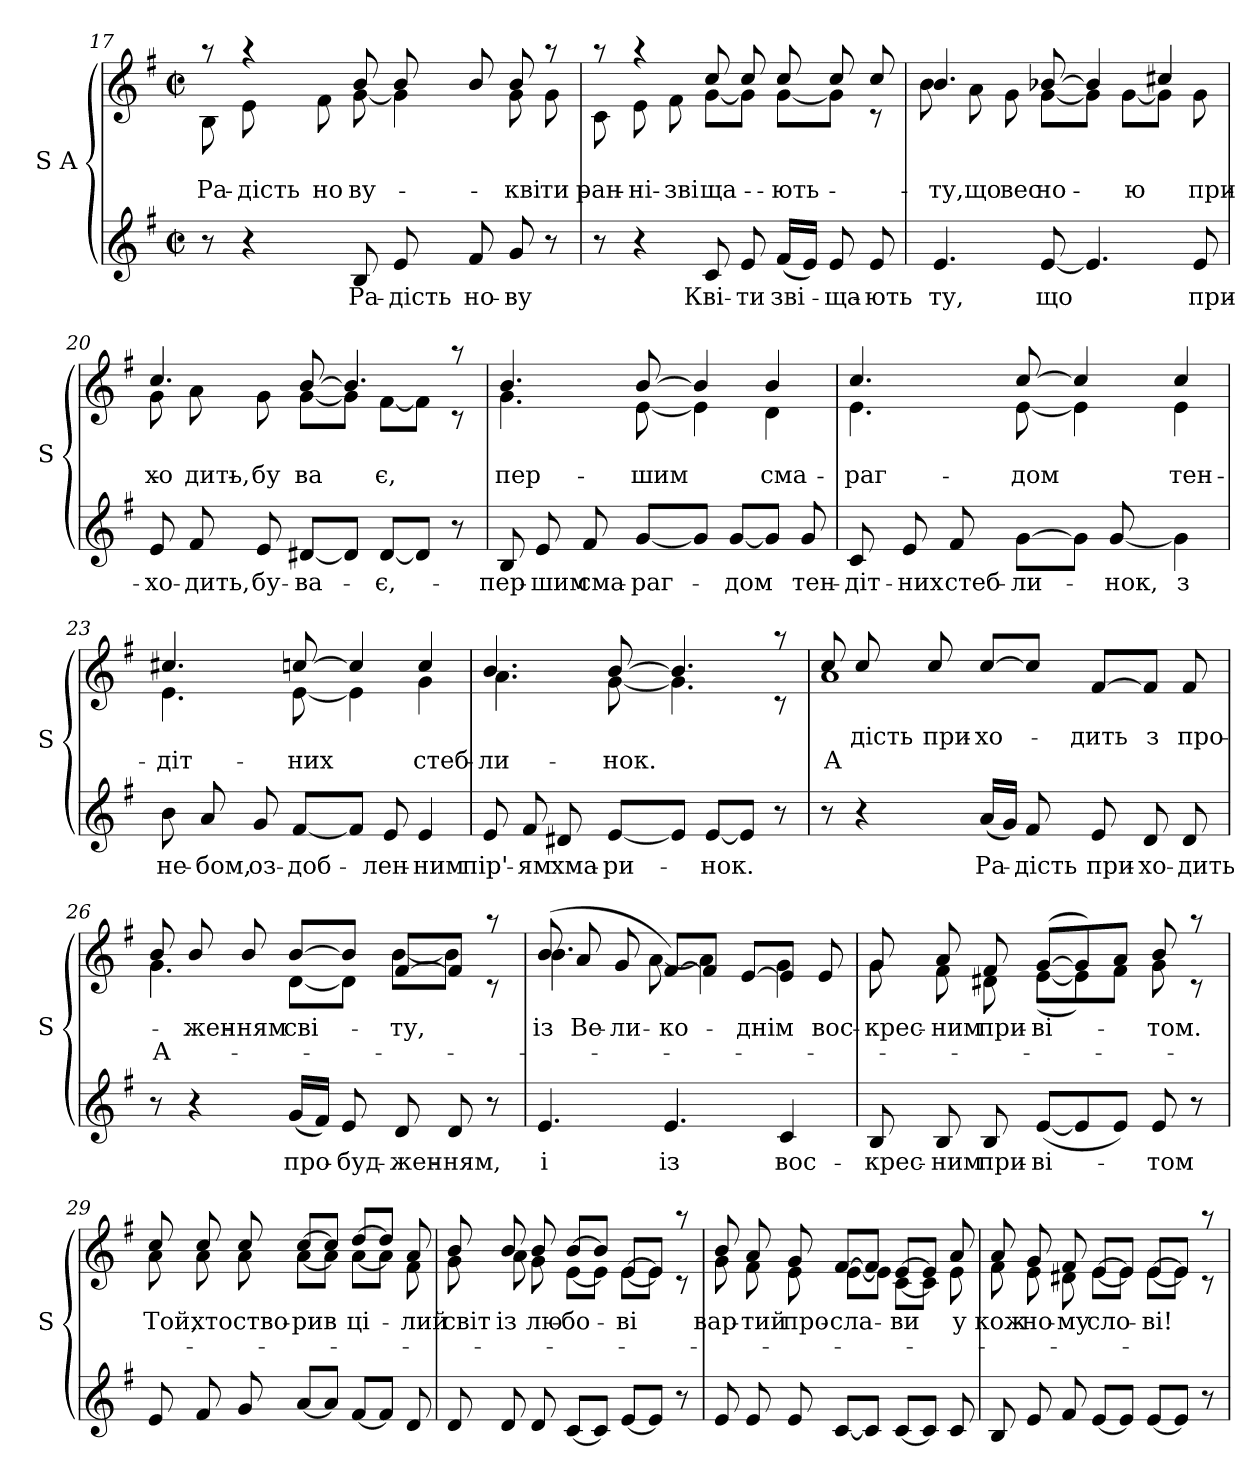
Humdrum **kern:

**kern	**text	**kern	**text	**text
*part2	*part2	*part1	*part1	*part1
*staff2	*staff2	*staff1	*staff1	*staff1
*	*	*I"S A	*	*
*I'S	*	*I'S	*	*
*clefG2	*	*clefG2	*	*
*k[f#]	*	*k[f#]	*	*
*e:	*	*e:	*	*
*M2/2	*	*M2/2	*	*
*met(c|)	*	*met(c|)	*	*
=17	=17	=17	=17	=17
*	*	*^	*	*
!	!	!	!	!	!LO:LY:b
8r	.	8raa	8B\	.	Ра-
!	!	!	!	!	!LO:LY:b
4r	.	4raa	8e\	.	-дість
!	!	!	!	!	!LO:LY:b
.	.	.	8f#\	.	но-
!	!LO:LY:b	!	!	!	!LO:LY:b
8B/	Ра-	8b/	[<8g\	.	-ву
!	!LO:LY:b	!	!	!	!
8e/	-дість	8b/	4g\]	.	.
!	!LO:LY:b	!	!	!	!
8f#/	но-	8b/	.	.	.
!	!LO:LY:b	!	!	!	!LO:LY:b
8g/	-ву	8b/	8g\	.	кві-
!	!	!	!	!	!LO:LY:b
8r	.	8raa	8g\	.	-ти
=18	=18	=18	=18	=18	=18
!	!	!	!	!	!LO:LY:b
8r	.	8raa	8c\	.	ран-
!	!	!	!	!	!LO:LY:b
4r	.	4raa	8e\	.	-ні
!	!	!	!	!	!LO:LY:b
.	.	.	8f#\	.	зві-
!	!LO:LY:b	!	!	!	!LO:LY:b
8c/	Кві-	8cc/	[<8g\L	.	-ща-
!	!LO:LY:b	!	!	!	!
8e/	-ти	8cc/	8g\J]	.	.
!	!LO:LY:b	!	!	!	!LO:LY:b
(<16f#/LL	зві-	8cc/	[<8g\L	.	-ють
16e/JJ)	.	.	.	.	.
!	!LO:LY:b	!	!	!	!
8e/	-ща-	8cc/	8g\J]	.	.
!	!LO:LY:b	!	!	!	!
8e/	-ють	8cc/	8rc	.	.
!!LO:PB:g=z	!!
=19	=19	=19	=19	=19	=19
!	!LO:LY:b	!	!	!LO:LY:a	!
!	!	!	!	!	!LO:LY:b
4.e/	ту,	4.b/	8b\	.	ту,
!	!	!	!	!	!LO:LY:b
.	.	.	8a\	.	що
!	!	!	!	!	!LO:LY:b
.	.	.	8g\	.	вес-
!	!LO:LY:b	!	!	!LO:LY:a	!
!	!	!	!	!	!LO:LY:b
[8e/	що	[>8b-X/	[<8g\L	.	-но
4.e/]	.	4b-/]	8g\J]	.	.
!	!	!	!	!	!LO:LY:b
.	.	.	[<8g\L	.	ю
!	!	!	!	!LO:LY:a	!
.	.	4cc#X/	8g\J]	.	.
!	!LO:LY:b	!	!	!	!LO:LY:b
8e/	при-	.	8g\	.	при-
=20	=20	=20	=20	=20	=20
!	!LO:LY:b	!	!	!LO:LY:a	!
!	!	!	!	!	!LO:LY:b
8e/	-хо-	4.cc/	8g\	.	-хо-
!	!LO:LY:b	!	!	!	!LO:LY:b
8f#/	-дить,	.	8a\	.	-дить,
!	!LO:LY:b	!	!	!	!LO:LY:b
8e/	бу-	.	8g\	.	бу
!	!LO:LY:b	!	!	!LO:LY:a	!
!	!	!	!	!	!LO:LY:b
[8d#X/L	-ва-	[>8b/	[<8g\L	.	ва
8d#/J]	.	4.b/]	8g\J]	.	.
!	!LO:LY:b	!	!	!	!LO:LY:b
[8d#/L	-є,-	.	[<8f#\L	.	є,
8d#/J]	.	.	8f#\J]	.	.
!	!LO:LY:b	!	!	!	!
8r	-з	8raa	8rc	.	.
=21	=21	=21	=21	=21	=21
!	!LO:LY:b	!	!	!LO:LY:a	!
!	!	!	!	!	!LO:LY:b
8B/	пер-	4.b/	4.g\	.	пер-
!	!LO:LY:b	!	!	!	!
8e/	-шим	.	.	.	.
!	!LO:LY:b	!	!	!	!
8f#/	сма-	.	.	.	.
!	!LO:LY:b	!	!	!LO:LY:a	!
!	!	!	!	!	!LO:LY:b
[8g/L	-раг-	[>8b/	[<8e\	.	-шим
8g/J]	.	4b/]	4e\]	.	.
!	!LO:LY:b	!	!	!	!
[8g/L	-дом	.	.	.	.
!	!	!	!	!LO:LY:a	!
!	!	!	!	!	!LO:LY:b
8g/J]	.	4b/	4d\	.	сма-
!	!LO:LY:b	!	!	!	!
8g/	тен-	.	.	.	.
!!LO:LB:g=z	!!
=22	=22	=22	=22	=22	=22
!	!LO:LY:b	!	!	!LO:LY:a	!
!	!	!	!	!	!LO:LY:b
8c/	-діт-	4.cc/	4.e\	.	-раг-
!	!LO:LY:b	!	!	!	!
8e/	-них	.	.	.	.
!	!LO:LY:b	!	!	!	!
8f#/	стеб-	.	.	.	.
!	!LO:LY:b	!	!	!LO:LY:a	!
!	!	!	!	!	!LO:LY:b
[8g\L	-ли-	[>8cc/	[<8e\	.	-дом
8g\J]	.	4cc/]	4e\]	.	.
!	!LO:LY:b	!	!	!	!
[8g/	-нок,	.	.	.	.
!	!LO:LY:b	!	!	!LO:LY:a	!
!	!	!	!	!	!LO:LY:b
4g\]	з	4cc/	4e\	.	тен-
=23	=23	=23	=23	=23	=23
!	!LO:LY:b	!	!	!LO:LY:a	!
!	!	!	!	!	!LO:LY:b
8b\	не-	4.cc#X/	4.e\	.	-діт-
!	!LO:LY:b	!	!	!	!
8a/	-бом,	.	.	.	.
!	!LO:LY:b	!	!	!	!
8g/	оз-	.	.	.	.
!	!LO:LY:b	!	!	!LO:LY:a	!
!	!	!	!	!	!LO:LY:b
[8f#/L	-доб-	[>8ccn/	[<8e\	.	-них
8f#/J]	.	4cc/]	4e\]	.	.
!	!LO:LY:b	!	!	!	!
8e/	-лен-	.	.	.	.
!	!LO:LY:b	!	!	!LO:LY:a	!
!	!	!	!	!	!LO:LY:b
4e/	-ним	4cc/	4g\	.	стеб-
=24	=24	=24	=24	=24	=24
!	!LO:LY:b	!	!	!LO:LY:a	!
!	!	!	!	!	!LO:LY:b
8e/	пір'-	4.b/	4.a\	.	-ли-
!	!LO:LY:b	!	!	!	!
8f#/	-ям	.	.	.	.
!	!LO:LY:b	!	!	!	!
8d#X/	хма-	.	.	.	.
!	!LO:LY:b	!	!	!LO:LY:a	!
!	!	!	!	!	!LO:LY:b
[8e/L	-ри-	[>8b/	[<8g\	.	-нок.
8e/J]	.	4.b/]	4.g\]	.	.
!	!LO:LY:b	!	!	!	!
[8e/L	-нок.	.	.	.	.
8e/J]	.	.	.	.	.
8r	.	8raa	8rc	.	.
!!LO:LB:g=z	!!
=25	=25	=25	=25	=25	=25
!	!	!	!	!LO:LY:a	!
!	!	!	!	!	!LO:LY:b
8r	.	8cc/	1a	.	А
!	!	!	!	!LO:LY:a	!
4r	.	8cc/	.	-дість	.
!	!	!	!	!LO:LY:a	!
.	.	8cc/	.	при-	.
!	!LO:LY:b	!	!	!LO:LY:a	!
(<16a/LL	Ра-	[>8cc/L	.	-хо-	.
16g/JJ)	.	.	.	.	.
!	!LO:LY:b	!	!	!	!
8f#/	-дість	8cc/J]	.	.	.
!	!LO:LY:b	!	!	!LO:LY:a	!
8e/	при-	[>8f#/L	.	-дить	.
!	!LO:LY:b	!	!	!LO:LY:a	!
8d/	-хо-	8f#/J]	.	з	.
!	!LO:LY:b	!	!	!LO:LY:a	!
8d/	-дить	8f#/	.	про-	.
=26	=26	=26	=26	=26	=26
!	!	!	!	!LO:LY:a	!
!	!	!	!	!	!LO:LY:b
8r	.	8b/	4.g\	.	А-
!	!LO:LY:b	!	!	!LO:LY:a	!
4r	з	8b/	.	-жен-	.
!	!	!	!	!LO:LY:a	!
.	.	8b/	.	-ням	.
!	!LO:LY:b	!	!	!LO:LY:a	!
(<16g/LL	про-	[>8b/L	[<8d\L	сві-	.
16f#/JJ)	.	.	.	.	.
!	!LO:LY:b	!	!	!	!
8e/	-буд-	8b/J]	8d\J]	.	.
!	!LO:LY:b	!	!	!LO:LY:a	!
8d/	-жен-	[>8f#/L	[<8b\L	-ту,	.
!	!LO:LY:b	!	!	!	!
8d/	-ням,	8f#/J]	8b\J]	.	.
8r	.	8raa	8rc	.	.
=27	=27	=27	=27	=27	=27
!	!LO:LY:a	!	!	!LO:LY:a	!
4.e/	і	(8b/	4.b\	із	.
!	!	!	!	!LO:LY:a	!
.	.	8a/	.	Ве-	.
!	!	!	!	!LO:LY:a	!
.	.	8g/	.	-ли-	.
!	!LO:LY:a	!	!	!LO:LY:a	!
4.e/	із	[>8f#/L)	[<8a\	-ко-	.
.	.	8f#/J]	4a\]	.	.
!	!	!	!	!LO:LY:a	!
.	.	[>8e/L	.	-днім	.
!	!LO:LY:a	!	!	!	!
4c/	вос-	8e/J]	4g\	.	.
!	!	!	!	!LO:LY:a	!
.	.	8e/	.	вос-	.
!!LO:LB:g=z	!!
=28	=28	=28	=28	=28	=28
!	!LO:LY:b	!	!	!LO:LY:b	!
8B/	-крес-	8g/	8g\	-крес-	.
!	!LO:LY:b	!	!	!LO:LY:b	!
8B/	-ним	8a/	8f#\	-ним	.
!	!LO:LY:b	!	!	!LO:LY:b	!
8B/	при-	8f#/	8d#X\	при-	.
!	!LO:LY:b	!	!	!LO:LY:b	!
(<[8e/L	-ві-	(>[>8g/L	(<[<8e\L	-ві-	.
8e/]	.	8g/])	8e\])	.	.
8e/J)	.	8a/J	8f#\J	.	.
!	!LO:LY:b	!	!	!LO:LY:b	!
8e/	-том	8b/	8g\	-том.	.
8r	.	8raa	8rc	.	.
=29	=29	=29	=29	=29	=29
!	!	!	!	!LO:LY:b	!
8e/	.	8cc/	8a\	Той,	.
!	!	!	!	!LO:LY:b	!
8f#/	.	8cc/	8a\	хто	.
!	!	!	!	!LO:LY:b	!
8g/	.	8cc/	8a\	ство-	.
!	!	!	!	!LO:LY:b	!
[8a/L	.	[>8cc/L	[<8a\L	-рив	.
8a/J]	.	8cc/J]	8a\J]	.	.
!	!	!	!	!LO:LY:b	!
[8f#/L	.	[>8dd/L	[<8a\L	ці-	.
8f#/J]	.	8dd/J]	8a\J]	.	.
!	!	!	!	!LO:LY:b	!
8d/	.	8a/	8f#\	-лий	.
=30	=30	=30	=30	=30	=30
!	!	!	!	!LO:LY:b	!
8d/	.	8b/	8g\	світ	.
!	!	!	!	!LO:LY:b	!
8d/	.	8b/	8a\	із	.
!	!	!	!	!LO:LY:b	!
8d/	.	8b/	8g\	лю-	.
!	!	!	!	!LO:LY:b	!
[8c/L	.	[>8b/L	[<8e\L	-бо-	.
8c/J]	.	8b/J]	8e\J]	.	.
!	!	!	!	!LO:LY:b	!
[8e/L	.	[>8e/L	[<8e\L	-ві	.
8e/J]	.	8e/J]	8e\J]	.	.
8r	.	8raa	8rc	.	.
!!LO:LB:g=z	!!
=31	=31	=31	=31	=31	=31
!	!	!	!	!LO:LY:b	!
8e/	.	8b/	8g\	вар-	.
!	!	!	!	!LO:LY:b	!
8e/	.	8a/	8f#\	-тий	.
!	!	!	!	!LO:LY:b	!
8e/	.	8g/	8e\	про-	.
!	!	!	!	!LO:LY:b	!
[8c/L	.	[>8f#/L	[<8e\L	-сла-	.
8c/J]	.	8f#/J]	8e\J]	.	.
!	!	!	!	!LO:LY:b	!
[8c/L	.	[>8e/L	[<8c\L	-ви	.
8c/J]	.	8e/J]	8c\J]	.	.
!	!	!	!	!LO:LY:b	!
8c/	.	8a/	8e\	у	.
=32	=32	=32	=32	=32	=32
!	!	!	!	!LO:LY:b	!
8B/	.	8a/	8f#\	кож-	.
!	!	!	!	!LO:LY:b	!
8e/	.	8g/	8e\	-но-	.
!	!	!	!	!LO:LY:b	!
8f#/	.	8f#/	8d#X\	-му	.
!	!	!	!	!LO:LY:b	!
[8e/L	.	[>8e/L	[<8e\L	сло-	.
8e/J]	.	8e/J]	8e\J]	.	.
!	!	!	!	!LO:LY:b	!
[8e/L	.	[>8e/L	[<8e\L	-ві!	.
8e/J]	.	8e/J]	8e\J]	.	.
8r	.	8raa	8rc	.	.
*	*	*v	*v	*	*
=	=	=	=	=
*-	*-	*-	*-	*-
